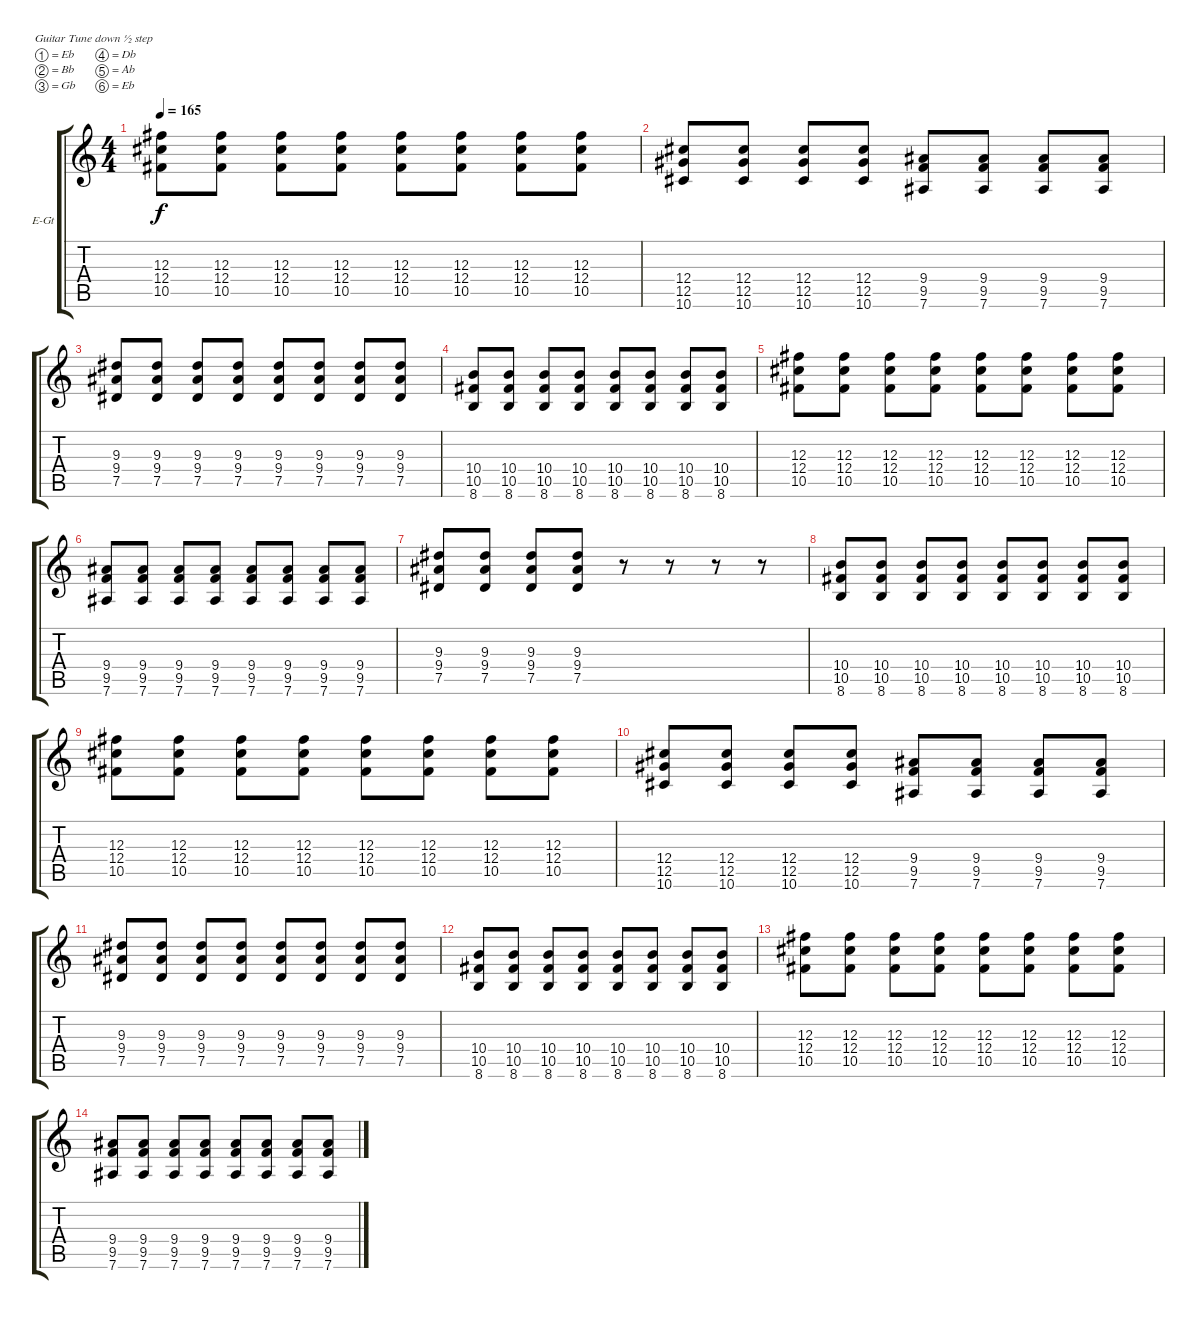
\defaultSystemsLayout 4
\bracketExtendMode groupsimilarinstruments
\firstSystemTrackNameOrientation horizontal
\otherSystemsTrackNameOrientation horizontal
\track ("Outro Guitar" "E-Gt") {instrument overdrivenguitar}
\staff {score tabs}
\tuning (Eb4 Bb3 Gb3 Db3 Ab2 Eb2)
\ts (4 4)
\tempo 165
\clef g2
\ks c
(10.5 12.4 12.3).8{dy f} (10.5 12.4 12.3).8 (10.5 12.4 12.3).8 (10.5 12.4 12.3).8 (10.5 12.4 12.3).8 (10.5 12.4 12.3).8 (10.5 12.4 12.3).8 (10.5 12.4 12.3).8 |
(10.6 12.5 12.4).8 (10.6 12.5 12.4).8 (10.6 12.5 12.4).8 (10.6 12.5 12.4).8 (9.5 7.6 9.4).8 (9.5 7.6 9.4).8 (9.5 7.6 9.4).8 (9.5 7.6 9.4).8 |
(7.5 9.4 9.3).8 (7.5 9.4 9.3).8 (7.5 9.4 9.3).8 (7.5 9.4 9.3).8 (7.5 9.4 9.3).8 (7.5 9.4 9.3).8 (7.5 9.4 9.3).8 (7.5 9.4 9.3).8 |
(8.6 10.5 10.4).8 (8.6 10.5 10.4).8 (8.6 10.5 10.4).8 (8.6 10.5 10.4).8 (8.6 10.5 10.4).8 (8.6 10.5 10.4).8 (8.6 10.5 10.4).8 (8.6 10.5 10.4).8 |
(10.5 12.4 12.3).8 (10.5 12.4 12.3).8 (10.5 12.4 12.3).8 (10.5 12.4 12.3).8 (10.5 12.4 12.3).8 (10.5 12.4 12.3).8 (10.5 12.4 12.3).8 (10.5 12.4 12.3).8 |
(7.6 9.5 9.4).8 (7.6 9.5 9.4).8 (7.6 9.5 9.4).8 (7.6 9.5 9.4).8 (7.6 9.5 9.4).8 (7.6 9.5 9.4).8 (7.6 9.5 9.4).8 (7.6 9.5 9.4).8 |
(7.5 9.4 9.3).8 (7.5 9.4 9.3).8 (7.5 9.4 9.3).8 (7.5 9.4 9.3).8 r.8 r.8 r.8 r.8 |
(8.6 10.5 10.4).8 (8.6 10.5 10.4).8 (8.6 10.5 10.4).8 (8.6 10.5 10.4).8 (8.6 10.5 10.4).8 (8.6 10.5 10.4).8 (8.6 10.5 10.4).8 (8.6 10.5 10.4).8 |
(10.5 12.4 12.3).8 (10.5 12.4 12.3).8 (10.5 12.4 12.3).8 (10.5 12.4 12.3).8 (10.5 12.4 12.3).8 (10.5 12.4 12.3).8 (10.5 12.4 12.3).8 (10.5 12.4 12.3).8 |
(10.6 12.5 12.4).8 (10.6 12.5 12.4).8 (10.6 12.5 12.4).8 (10.6 12.5 12.4).8 (9.5 7.6 9.4).8 (9.5 7.6 9.4).8 (9.5 7.6 9.4).8 (9.5 7.6 9.4).8 |
(7.5 9.4 9.3).8 (7.5 9.4 9.3).8 (7.5 9.4 9.3).8 (7.5 9.4 9.3).8 (7.5 9.4 9.3).8 (7.5 9.4 9.3).8 (7.5 9.4 9.3).8 (7.5 9.4 9.3).8 |
(8.6 10.5 10.4).8 (8.6 10.5 10.4).8 (8.6 10.5 10.4).8 (8.6 10.5 10.4).8 (8.6 10.5 10.4).8 (8.6 10.5 10.4).8 (8.6 10.5 10.4).8 (8.6 10.5 10.4).8 |
(10.5 12.4 12.3).8 (10.5 12.4 12.3).8 (10.5 12.4 12.3).8 (10.5 12.4 12.3).8 (10.5 12.4 12.3).8 (10.5 12.4 12.3).8 (10.5 12.4 12.3).8 (10.5 12.4 12.3).8 |
(7.6 9.5 9.4).8 (7.6 9.5 9.4).8 (7.6 9.5 9.4).8 (7.6 9.5 9.4).8 (7.6 9.5 9.4).8 (7.6 9.5 9.4).8 (7.6 9.5 9.4).8 (7.6 9.5 9.4).8
